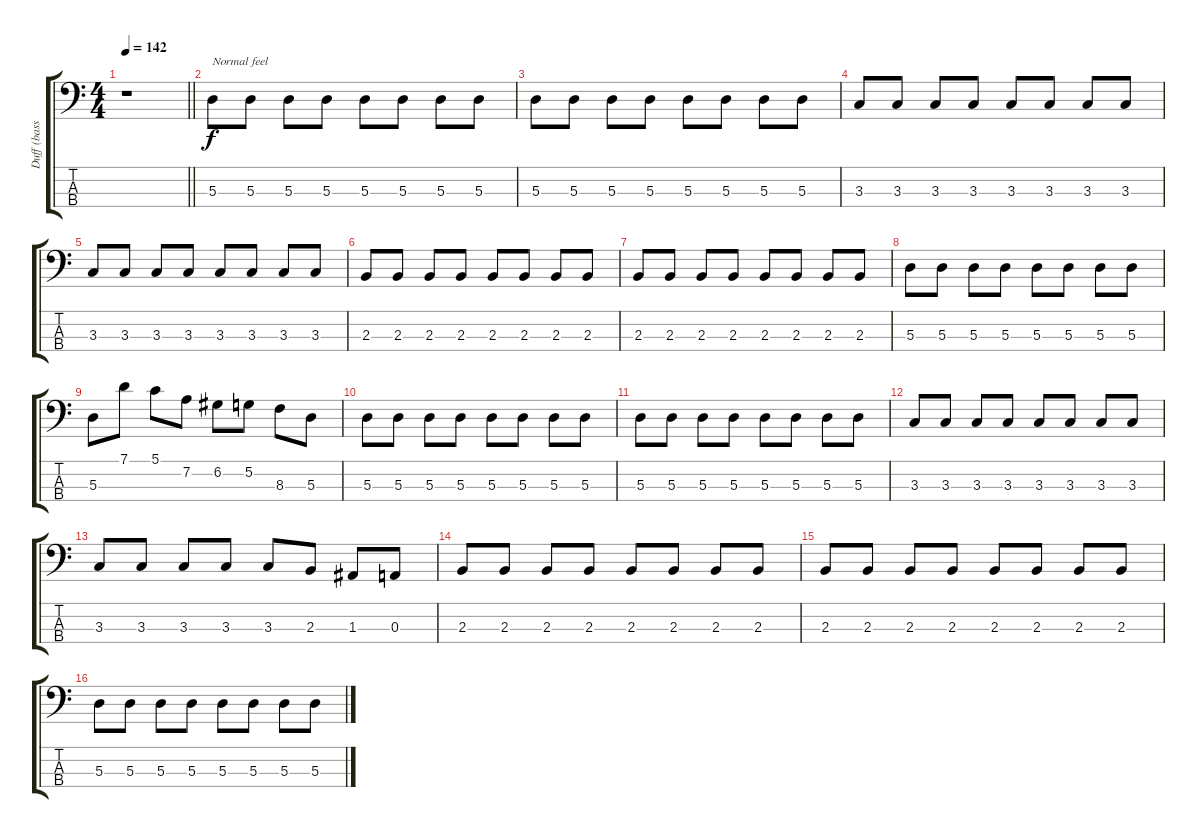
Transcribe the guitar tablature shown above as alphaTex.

\track ("Duff (bass)" "Duff (bass") {instrument electricbassfinger}
\staff {score tabs}
\tuning (G2 D2 A1 E1) {hide}
\ts (4 4)
\tempo 142
\clef f4
\barLineRight lightlight
\ks c
r.1{dy f} |
5.3.8{txt "Normal feel"} 5.3.8 5.3.8 5.3.8 5.3.8 5.3.8 5.3.8 5.3.8 |
5.3.8 5.3.8 5.3.8 5.3.8 5.3.8 5.3.8 5.3.8 5.3.8 |
3.3.8 3.3.8 3.3.8 3.3.8 3.3.8 3.3.8 3.3.8 3.3.8 |
3.3.8 3.3.8 3.3.8 3.3.8 3.3.8 3.3.8 3.3.8 3.3.8 |
2.3.8 2.3.8 2.3.8 2.3.8 2.3.8 2.3.8 2.3.8 2.3.8 |
2.3.8 2.3.8 2.3.8 2.3.8 2.3.8 2.3.8 2.3.8 2.3.8 |
5.3.8 5.3.8 5.3.8 5.3.8 5.3.8 5.3.8 5.3.8 5.3.8 |
5.3.8 7.1.8 5.1.8 7.2.8 6.2.8 5.2.8 8.3.8 5.3.8 |
5.3.8 5.3.8 5.3.8 5.3.8 5.3.8 5.3.8 5.3.8 5.3.8 |
5.3.8 5.3.8 5.3.8 5.3.8 5.3.8 5.3.8 5.3.8 5.3.8 |
3.3.8 3.3.8 3.3.8 3.3.8 3.3.8 3.3.8 3.3.8 3.3.8 |
3.3.8 3.3.8 3.3.8 3.3.8 3.3.8 2.3.8 1.3.8 0.3.8 |
2.3.8 2.3.8 2.3.8 2.3.8 2.3.8 2.3.8 2.3.8 2.3.8 |
2.3.8 2.3.8 2.3.8 2.3.8 2.3.8 2.3.8 2.3.8 2.3.8 |
5.3.8 5.3.8 5.3.8 5.3.8 5.3.8 5.3.8 5.3.8 5.3.8
